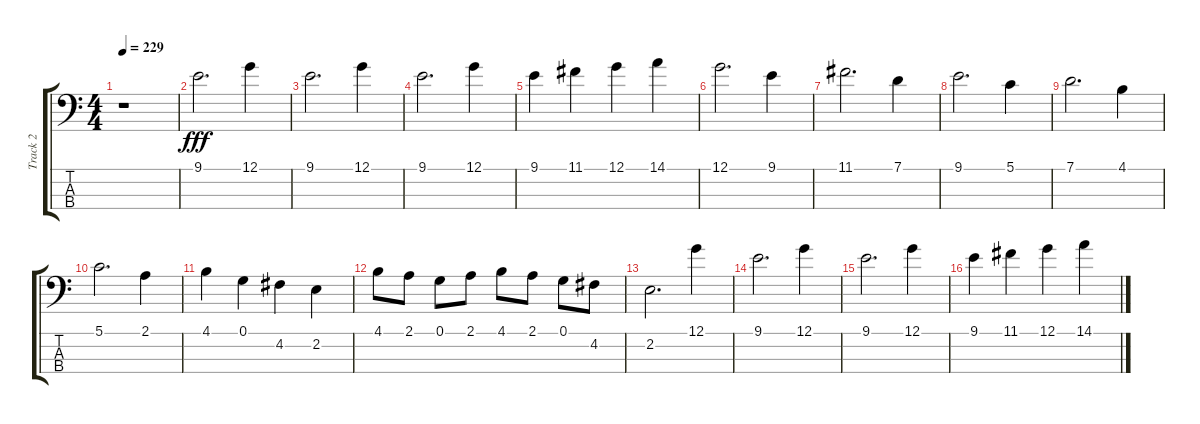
\track ("Track 2" "Track 2") {instrument electricbasspick}
\staff {score tabs}
\tuning (G2 D2 A1 E1) {hide}
\ts (4 4)
\tempo 229
\clef f4
\ks c
r.1{dy fff instrument electricbasspick} |
9.1.2{d} 12.1.4 |
9.1.2{d} 12.1.4 |
9.1.2{d} 12.1.4 |
9.1.4 11.1.4 12.1.4 14.1.4 |
12.1.2{d} 9.1.4 |
11.1.2{d} 7.1.4 |
9.1.2{d} 5.1.4 |
7.1.2{d} 4.1.4 |
5.1.2{d} 2.1.4 |
4.1.4 0.1.4 4.2.4 2.2.4 |
4.1.8 2.1.8 0.1.8 2.1.8 4.1.8 2.1.8 0.1.8 4.2.8 |
2.2.2{d} 12.1.4 |
9.1.2{d} 12.1.4 |
9.1.2{d} 12.1.4 |
9.1.4 11.1.4 12.1.4 14.1.4
